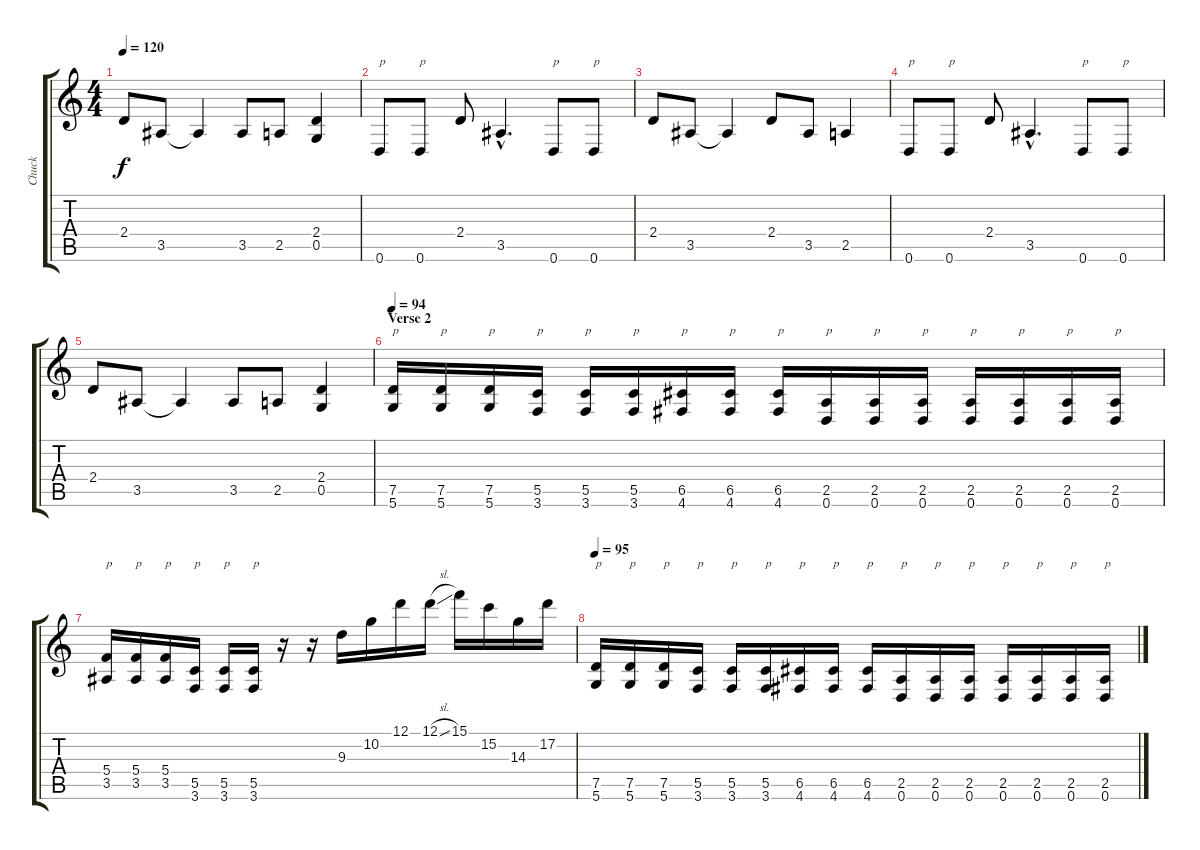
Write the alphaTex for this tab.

\track ("Chuck" "Chuck") {instrument distortionguitar}
\staff {score tabs}
\tuning (D4 A3 F3 C3 G2 D2) {hide}
\ts (4 4)
\tempo 120
\clef g2
\ks c
2.4.8{dy f} 3.5.8 3.5{t}.4 3.5.8 2.5.8 (2.4 0.5).4 |
0.6.8{txt "p"} 0.6.8{txt "p"} 2.4.8 3.5{hac}.4{d} 0.6.8{txt "p"} 0.6.8{txt "p"} |
2.4.8 3.5.8 3.5{t}.4 2.4.8 3.5.8 2.5.4 |
0.6.8{txt "p"} 0.6.8{txt "p"} 2.4.8 3.5{hac}.4{d} 0.6.8{txt "p"} 0.6.8{txt "p"} |
2.4.8 3.5.8 3.5{t}.4 3.5.8 2.5.8 (2.4 0.5).4 |
\section ("" "Verse 2")
\tempo 95
\tempo 94
(7.5 5.6).16{txt "p"} (7.5 5.6).16{txt "p"} (7.5 5.6).16{txt "p"} (5.5 3.6).16{txt "p"} (5.5 3.6).16{txt "p"} (5.5 3.6).16{txt "p"} (6.5 4.6).16{txt "p"} (6.5 4.6).16{txt "p"} (6.5 4.6).16{txt "p"} (2.5 0.6).16{txt "p"} (2.5 0.6).16{txt "p"} (2.5 0.6).16{txt "p"} (2.5 0.6).16{txt "p"} (2.5 0.6).16{txt "p"} (2.5 0.6).16{txt "p"} (2.5 0.6).16{txt "p"} |
(5.4 3.5).16{txt "p"} (5.4 3.5).16{txt "p"} (5.4 3.5).16{txt "p"} (5.5 3.6).16{txt "p"} (5.5 3.6).16{txt "p"} (5.5 3.6).16{txt "p"} r.16 r.16 9.3.16{volume 14 balance 8} 10.2.16 12.1.16 12.1{sl}.16 15.1.16 15.2.16 14.3.16 17.2.16 |
\tempo 95
(7.5 5.6).16{txt "p" volume 12 balance 13} (7.5 5.6).16{txt "p"} (7.5 5.6).16{txt "p"} (5.5 3.6).16{txt "p"} (5.5 3.6).16{txt "p"} (5.5 3.6).16{txt "p"} (6.5 4.6).16{txt "p"} (6.5 4.6).16{txt "p"} (6.5 4.6).16{txt "p"} (2.5 0.6).16{txt "p"} (2.5 0.6).16{txt "p"} (2.5 0.6).16{txt "p"} (2.5 0.6).16{txt "p"} (2.5 0.6).16{txt "p"} (2.5 0.6).16{txt "p"} (2.5 0.6).16{txt "p"}
